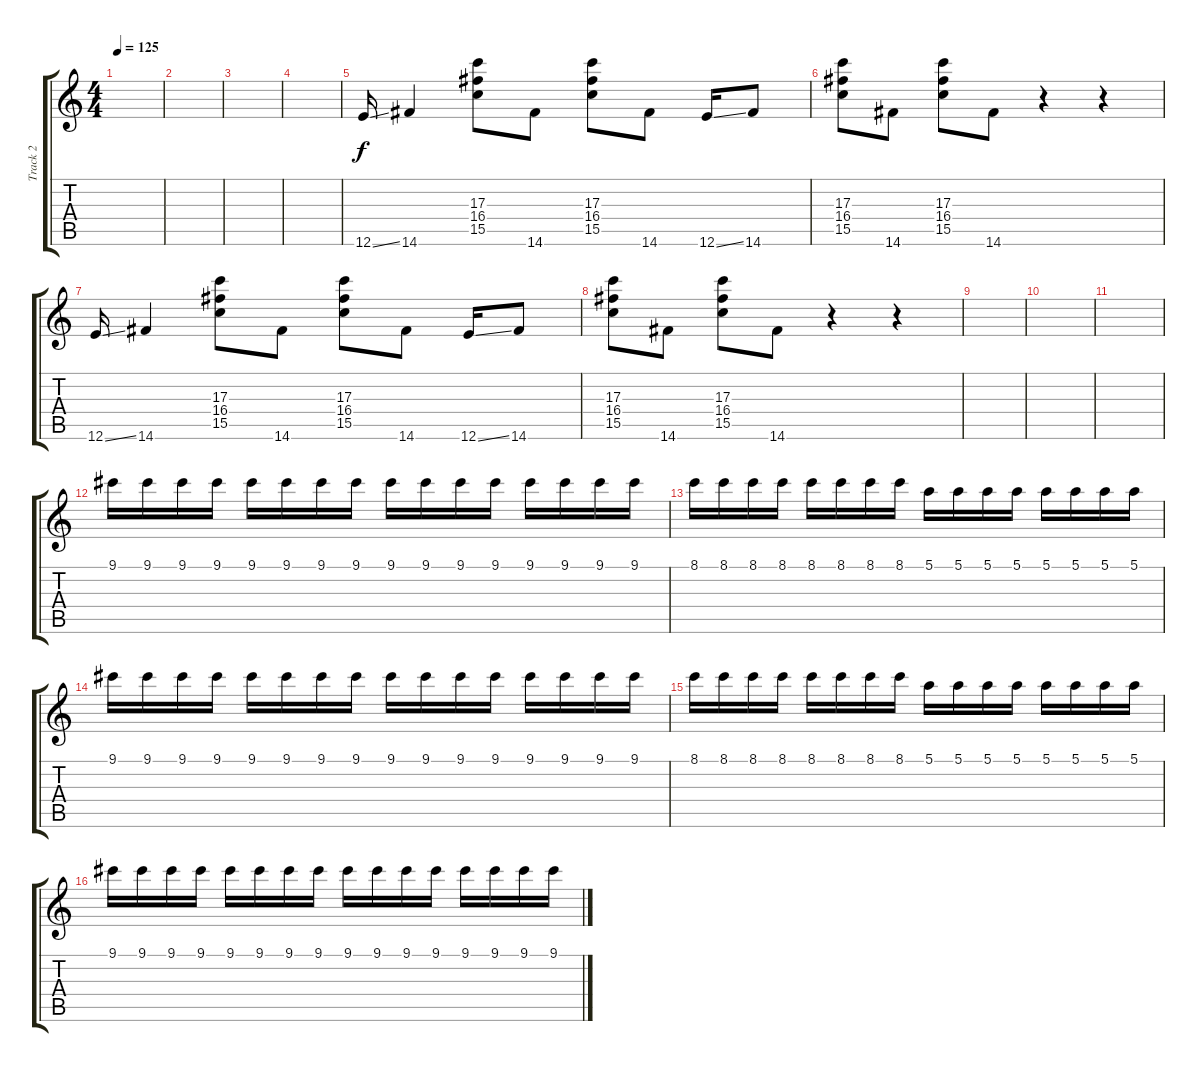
\track ("Track 2" "Track 2") {instrument overdrivenguitar}
\staff {score tabs}
\tuning (E4 B3 G3 D3 A2 E2) {hide}
\ts (4 4)
\tempo 125
\clef g2
\ks c
|
|
|
|
12.6{ss}.16 14.6.4 (17.3 16.4 15.5).8 14.6.8 (17.3 16.4 15.5).8 14.6.8 12.6{ss}.16 14.6.8 |
(17.3 16.4 15.5).8 14.6.8 (17.3 16.4 15.5).8 14.6.8 r.4 r.4 |
12.6{ss}.16 14.6.4 (17.3 16.4 15.5).8 14.6.8 (17.3 16.4 15.5).8 14.6.8 12.6{ss}.16 14.6.8 |
(17.3 16.4 15.5).8 14.6.8 (17.3 16.4 15.5).8 14.6.8 r.4 r.4 |
|
|
|
9.1.16 9.1.16 9.1.16 9.1.16 9.1.16 9.1.16 9.1.16 9.1.16 9.1.16 9.1.16 9.1.16 9.1.16 9.1.16 9.1.16 9.1.16 9.1.16 |
8.1.16 8.1.16 8.1.16 8.1.16 8.1.16 8.1.16 8.1.16 8.1.16 5.1.16 5.1.16 5.1.16 5.1.16 5.1.16 5.1.16 5.1.16 5.1.16 |
9.1.16 9.1.16 9.1.16 9.1.16 9.1.16 9.1.16 9.1.16 9.1.16 9.1.16 9.1.16 9.1.16 9.1.16 9.1.16 9.1.16 9.1.16 9.1.16 |
8.1.16 8.1.16 8.1.16 8.1.16 8.1.16 8.1.16 8.1.16 8.1.16 5.1.16 5.1.16 5.1.16 5.1.16 5.1.16 5.1.16 5.1.16 5.1.16 |
9.1.16 9.1.16 9.1.16 9.1.16 9.1.16 9.1.16 9.1.16 9.1.16 9.1.16 9.1.16 9.1.16 9.1.16 9.1.16 9.1.16 9.1.16 9.1.16
